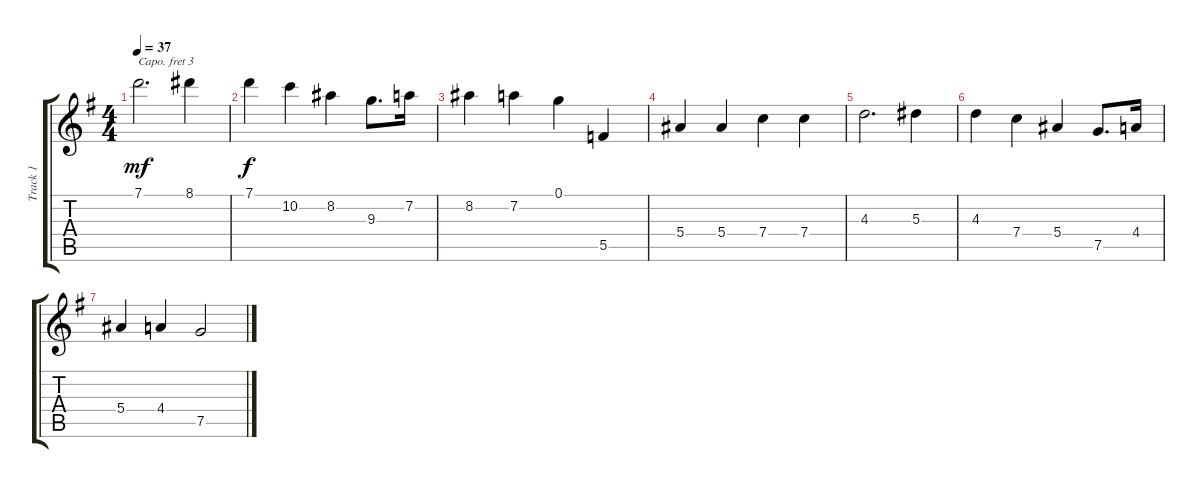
\track ("Track 1" "Track 1") {instrument acousticguitarnylon}
\staff {score tabs}
\capo 3
\tuning (E4 B3 G3 D3 A2 E2) {hide}
\ts (4 4)
\tempo 37
\clef g2
\ks eminor
7.1.2{d dy mf} 8.1.4 |
7.1.4{dy f} 10.2.4 8.2.4 9.3.8{d} 7.2.16 |
8.2.4 7.2.4 0.1.4 5.5.4 |
5.4.4 5.4.4 7.4.4 7.4.4 |
4.3.2{d} 5.3.4 |
4.3.4 7.4.4 5.4.4 7.5.8{d} 4.4.16 |
5.4.4 4.4.4 7.5.2
